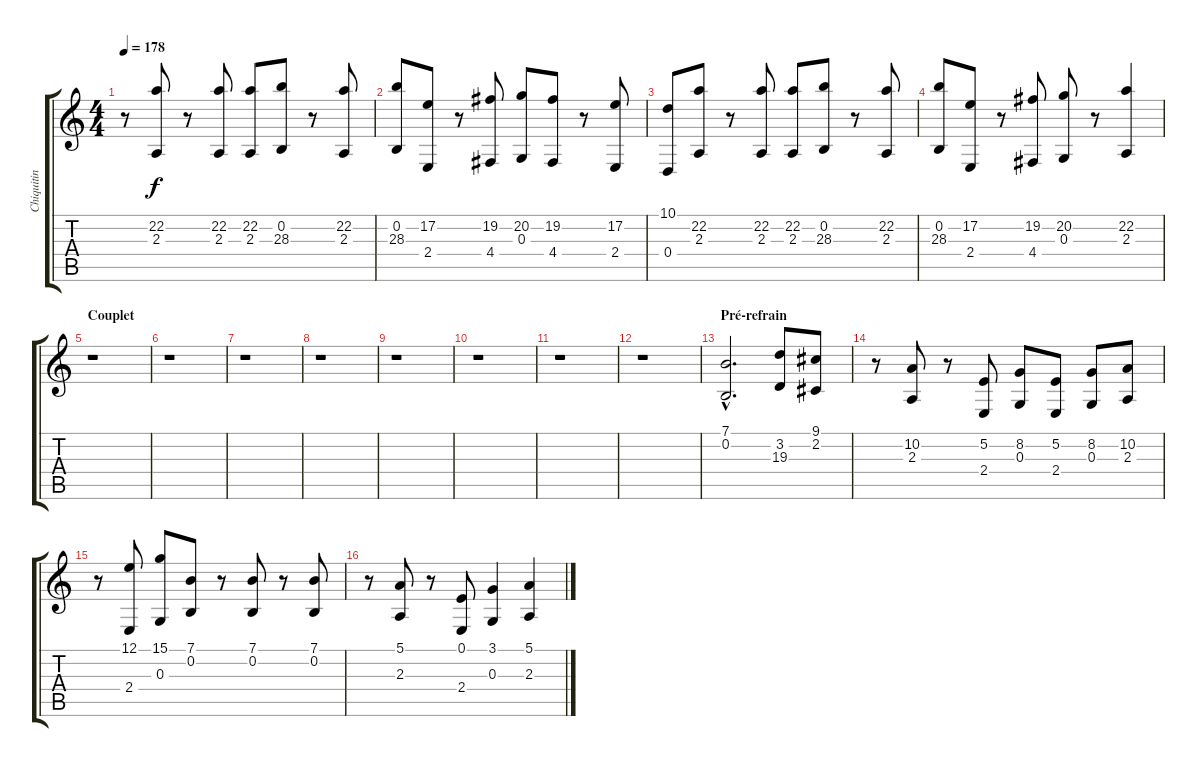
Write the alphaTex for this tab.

\track ("Chiquitin" "Chiquitin") {instrument trumpet}
\staff {score tabs}
\tuning (E4 B3 G3 D3 A2 E2) {hide}
\ts (4 4)
\tempo 178
\clef g2
\ks c
r.8{dy f} (22.2 2.3).8 r.8 (22.2 2.3).8 (22.2 2.3).8 (0.2 28.3).8 r.8 (22.2 2.3).8 |
(0.2 28.3).8 (17.2 2.4).8 r.8 (19.2 4.4).8 (20.2 0.3).8 (19.2 4.4).8 r.8 (17.2 2.4).8 |
(10.1 0.4).8 (22.2 2.3).8 r.8 (22.2 2.3).8 (22.2 2.3).8 (0.2 28.3).8 r.8 (22.2 2.3).8 |
(0.2 28.3).8 (17.2 2.4).8 r.8 (19.2 4.4).8 (20.2 0.3).8 r.8 (22.2 2.3).4 |
\section ("" "Couplet")
r.1 |
r.1 |
r.1 |
r.1 |
r.1 |
r.1 |
r.1 |
r.1 |
\section ("" "Pré-refrain")
(7.1{hac} 0.2{hac}).2{d} (3.2 19.3).8 (9.1 2.2).8 |
r.8 (10.2 2.3).8 r.8 (5.2 2.4).8 (8.2 0.3).8 (5.2 2.4).8 (8.2 0.3).8 (10.2 2.3).8 |
r.8 (12.1 2.4).8 (15.1 0.3).8 (7.1 0.2).8 r.8 (7.1 0.2).8 r.8 (7.1 0.2).8 |
r.8 (5.1 2.3).8 r.8 (0.1 2.4).8 (3.1 0.3).4 (5.1 2.3).4
